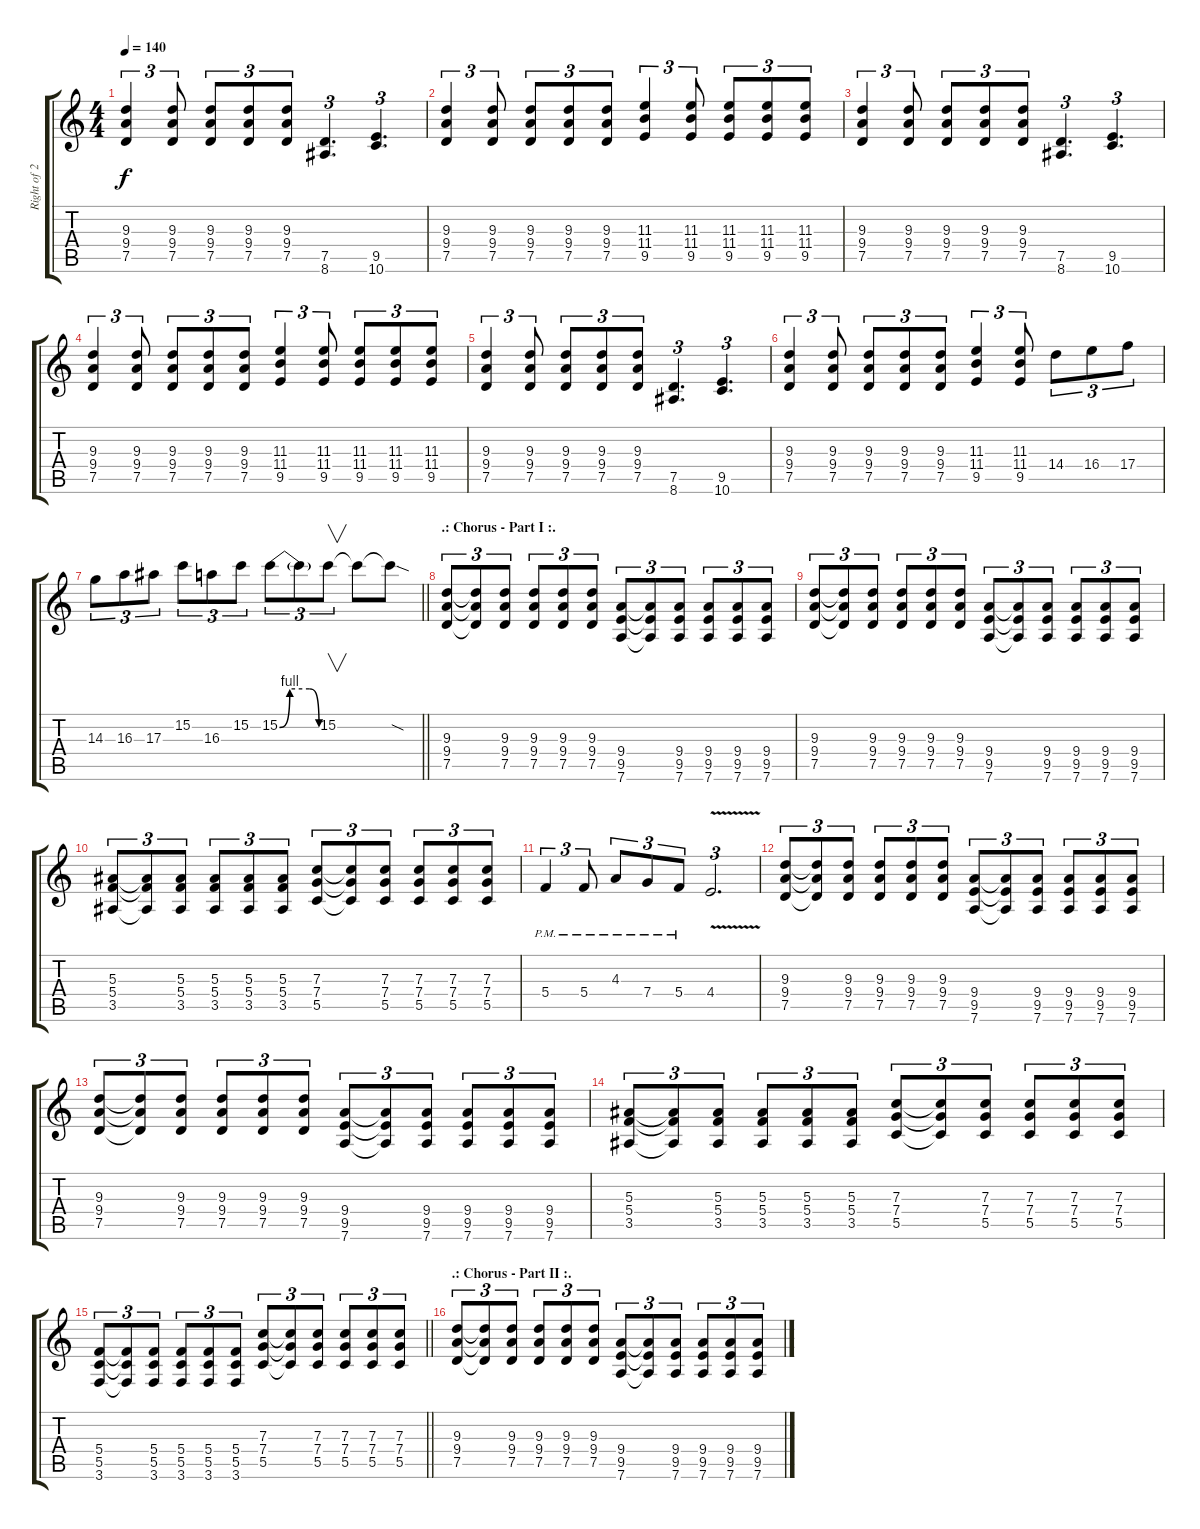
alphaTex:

\track ("Right of 2" "Right of 2") {instrument distortionguitar}
\staff {score tabs}
\tuning (D4 A3 F3 C3 G2 D2) {hide}
\ts (4 4)
\tempo 140
\clef g2
\ks c
(9.3 9.4 7.5).4{tu (3 2) dy f} (9.3 9.4 7.5).8{tu (3 2)} (9.3 9.4 7.5).8{tu (3 2)} (9.3 9.4 7.5).8{tu (3 2)} (9.3 9.4 7.5).8{tu (3 2)} (7.5 8.6).4{d tu (3 2)} (9.5 10.6).4{d tu (3 2)} |
(9.3 9.4 7.5).4{tu (3 2)} (9.3 9.4 7.5).8{tu (3 2)} (9.3 9.4 7.5).8{tu (3 2)} (9.3 9.4 7.5).8{tu (3 2)} (9.3 9.4 7.5).8{tu (3 2)} (11.3 11.4 9.5).4{tu (3 2)} (11.3 11.4 9.5).8{tu (3 2)} (11.3 11.4 9.5).8{tu (3 2)} (11.3 11.4 9.5).8{tu (3 2)} (11.3 11.4 9.5).8{tu (3 2)} |
(9.3 9.4 7.5).4{tu (3 2)} (9.3 9.4 7.5).8{tu (3 2)} (9.3 9.4 7.5).8{tu (3 2)} (9.3 9.4 7.5).8{tu (3 2)} (9.3 9.4 7.5).8{tu (3 2)} (7.5 8.6).4{d tu (3 2)} (9.5 10.6).4{d tu (3 2)} |
(9.3 9.4 7.5).4{tu (3 2)} (9.3 9.4 7.5).8{tu (3 2)} (9.3 9.4 7.5).8{tu (3 2)} (9.3 9.4 7.5).8{tu (3 2)} (9.3 9.4 7.5).8{tu (3 2)} (11.3 11.4 9.5).4{tu (3 2)} (11.3 11.4 9.5).8{tu (3 2)} (11.3 11.4 9.5).8{tu (3 2)} (11.3 11.4 9.5).8{tu (3 2)} (11.3 11.4 9.5).8{tu (3 2)} |
(9.3 9.4 7.5).4{tu (3 2)} (9.3 9.4 7.5).8{tu (3 2)} (9.3 9.4 7.5).8{tu (3 2)} (9.3 9.4 7.5).8{tu (3 2)} (9.3 9.4 7.5).8{tu (3 2)} (7.5 8.6).4{d tu (3 2)} (9.5 10.6).4{d tu (3 2)} |
(9.3 9.4 7.5).4{tu (3 2)} (9.3 9.4 7.5).8{tu (3 2)} (9.3 9.4 7.5).8{tu (3 2)} (9.3 9.4 7.5).8{tu (3 2)} (9.3 9.4 7.5).8{tu (3 2)} (11.3 11.4 9.5).4{tu (3 2)} (11.3 11.4 9.5).8{tu (3 2)} 14.4.8{tu (3 2)} 16.4.8{tu (3 2)} 17.4.8{tu (3 2)} |
\barLineRight lightlight
14.3.8{tu (3 2)} 16.3.8{tu (3 2)} 17.3.8{tu (3 2)} 15.2.8{tu (3 2)} 16.3.8{tu (3 2)} 15.2.8{tu (3 2)} 15.2{be (custom 0 0 15 4 44 4 58 0 60 0)}.8{tu (3 2)} 15.2{t}.8{tu (3 2)} 15.2.8{v tu (3 2)} 15.2{t}.8 15.2{sod t}.8 |
\section ("" ".: Chorus - Part I :.")
(9.3 9.4 7.5).8{tu (3 2)} (9.3{t} 9.4{t} 7.5{t}).8{tu (3 2)} (9.3 9.4 7.5).8{tu (3 2)} (9.3 9.4 7.5).8{tu (3 2)} (9.3 9.4 7.5).8{tu (3 2)} (9.3 9.4 7.5).8{tu (3 2)} (9.4 9.5 7.6).8{tu (3 2)} (9.4{t} 9.5{t} 7.6{t}).8{tu (3 2)} (9.4 9.5 7.6).8{tu (3 2)} (9.4 9.5 7.6).8{tu (3 2)} (9.4 9.5 7.6).8{tu (3 2)} (9.4 9.5 7.6).8{tu (3 2)} |
(9.3 9.4 7.5).8{tu (3 2)} (9.3{t} 9.4{t} 7.5{t}).8{tu (3 2)} (9.3 9.4 7.5).8{tu (3 2)} (9.3 9.4 7.5).8{tu (3 2)} (9.3 9.4 7.5).8{tu (3 2)} (9.3 9.4 7.5).8{tu (3 2)} (9.4 9.5 7.6).8{tu (3 2)} (9.4{t} 9.5{t} 7.6{t}).8{tu (3 2)} (9.4 9.5 7.6).8{tu (3 2)} (9.4 9.5 7.6).8{tu (3 2)} (9.4 9.5 7.6).8{tu (3 2)} (9.4 9.5 7.6).8{tu (3 2)} |
(5.3 5.4 3.5).8{tu (3 2)} (5.3{t} 5.4{t} 3.5{t}).8{tu (3 2)} (5.3 5.4 3.5).8{tu (3 2)} (5.3 5.4 3.5).8{tu (3 2)} (5.3 5.4 3.5).8{tu (3 2)} (5.3 5.4 3.5).8{tu (3 2)} (7.3 7.4 5.5).8{tu (3 2)} (7.3{t} 7.4{t} 5.5{t}).8{tu (3 2)} (7.3 7.4 5.5).8{tu (3 2)} (7.3 7.4 5.5).8{tu (3 2)} (7.3 7.4 5.5).8{tu (3 2)} (7.3 7.4 5.5).8{tu (3 2)} |
5.4{pm}.4{tu (3 2)} 5.4{pm}.8{tu (3 2)} 4.3{pm}.8{tu (3 2)} 7.4{pm}.8{tu (3 2)} 5.4{pm}.8{tu (3 2)} 4.4{v}.2{d tu (3 2)} |
(9.3 9.4 7.5).8{tu (3 2)} (9.3{t} 9.4{t} 7.5{t}).8{tu (3 2)} (9.3 9.4 7.5).8{tu (3 2)} (9.3 9.4 7.5).8{tu (3 2)} (9.3 9.4 7.5).8{tu (3 2)} (9.3 9.4 7.5).8{tu (3 2)} (9.4 9.5 7.6).8{tu (3 2)} (9.4{t} 9.5{t} 7.6{t}).8{tu (3 2)} (9.4 9.5 7.6).8{tu (3 2)} (9.4 9.5 7.6).8{tu (3 2)} (9.4 9.5 7.6).8{tu (3 2)} (9.4 9.5 7.6).8{tu (3 2)} |
(9.3 9.4 7.5).8{tu (3 2)} (9.3{t} 9.4{t} 7.5{t}).8{tu (3 2)} (9.3 9.4 7.5).8{tu (3 2)} (9.3 9.4 7.5).8{tu (3 2)} (9.3 9.4 7.5).8{tu (3 2)} (9.3 9.4 7.5).8{tu (3 2)} (9.4 9.5 7.6).8{tu (3 2)} (9.4{t} 9.5{t} 7.6{t}).8{tu (3 2)} (9.4 9.5 7.6).8{tu (3 2)} (9.4 9.5 7.6).8{tu (3 2)} (9.4 9.5 7.6).8{tu (3 2)} (9.4 9.5 7.6).8{tu (3 2)} |
(5.3 5.4 3.5).8{tu (3 2)} (5.3{t} 5.4{t} 3.5{t}).8{tu (3 2)} (5.3 5.4 3.5).8{tu (3 2)} (5.3 5.4 3.5).8{tu (3 2)} (5.3 5.4 3.5).8{tu (3 2)} (5.3 5.4 3.5).8{tu (3 2)} (7.3 7.4 5.5).8{tu (3 2)} (7.3{t} 7.4{t} 5.5{t}).8{tu (3 2)} (7.3 7.4 5.5).8{tu (3 2)} (7.3 7.4 5.5).8{tu (3 2)} (7.3 7.4 5.5).8{tu (3 2)} (7.3 7.4 5.5).8{tu (3 2)} |
\barLineRight lightlight
(5.4 5.5 3.6).8{tu (3 2)} (5.4{t} 5.5{t} 3.6{t}).8{tu (3 2)} (5.4 5.5 3.6).8{tu (3 2)} (5.4 5.5 3.6).8{tu (3 2)} (5.4 5.5 3.6).8{tu (3 2)} (5.4 5.5 3.6).8{tu (3 2)} (7.3 7.4 5.5).8{tu (3 2)} (7.3{t} 7.4{t} 5.5{t}).8{tu (3 2)} (7.3 7.4 5.5).8{tu (3 2)} (7.3 7.4 5.5).8{tu (3 2)} (7.3 7.4 5.5).8{tu (3 2)} (7.3 7.4 5.5).8{tu (3 2)} |
\section ("" ".: Chorus - Part II :.")
(9.3 9.4 7.5).8{tu (3 2)} (9.3{t} 9.4{t} 7.5{t}).8{tu (3 2)} (9.3 9.4 7.5).8{tu (3 2)} (9.3 9.4 7.5).8{tu (3 2)} (9.3 9.4 7.5).8{tu (3 2)} (9.3 9.4 7.5).8{tu (3 2)} (9.4 9.5 7.6).8{tu (3 2)} (9.4{t} 9.5{t} 7.6{t}).8{tu (3 2)} (9.4 9.5 7.6).8{tu (3 2)} (9.4 9.5 7.6).8{tu (3 2)} (9.4 9.5 7.6).8{tu (3 2)} (9.4 9.5 7.6).8{tu (3 2)}
